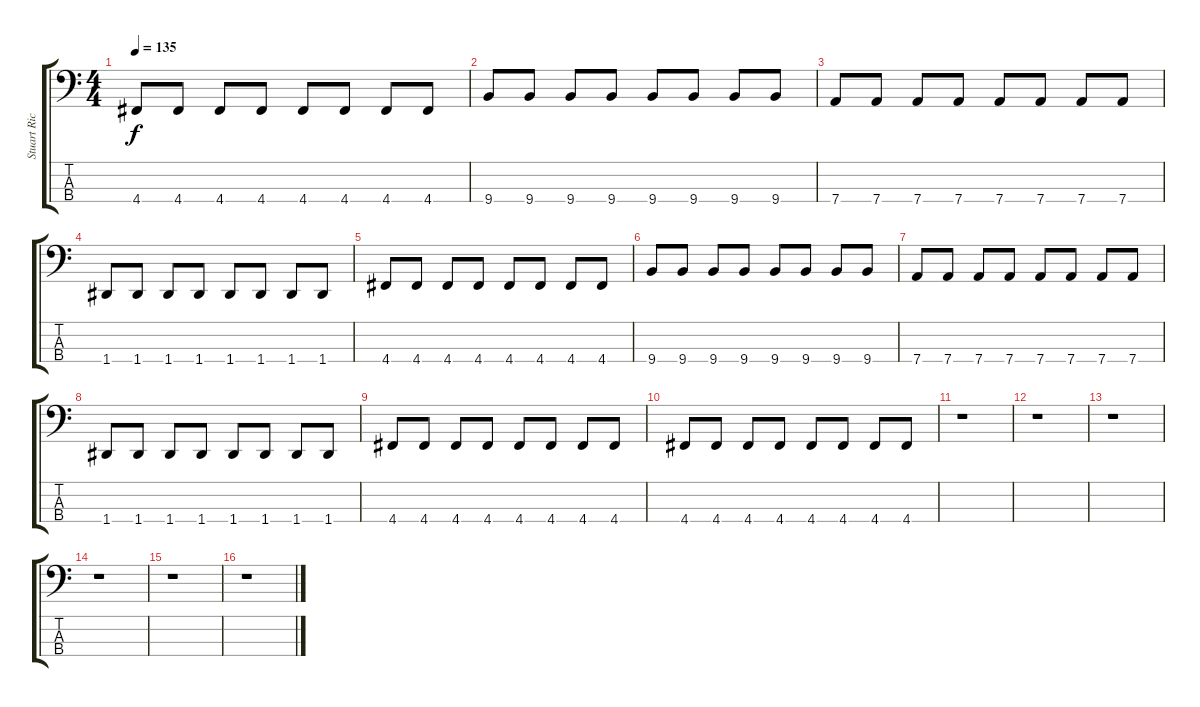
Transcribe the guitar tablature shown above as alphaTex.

\track ("Stuart Richardsson" "Stuart Ric") {instrument electricbassfinger}
\staff {score tabs}
\tuning (G2 D2 A1 D1) {hide}
\ts (4 4)
\tempo 135
\clef f4
\ks c
4.4.8{dy f} 4.4.8 4.4.8 4.4.8 4.4.8 4.4.8 4.4.8 4.4.8 |
9.4.8 9.4.8 9.4.8 9.4.8 9.4.8 9.4.8 9.4.8 9.4.8 |
7.4.8 7.4.8 7.4.8 7.4.8 7.4.8 7.4.8 7.4.8 7.4.8 |
1.4.8 1.4.8 1.4.8 1.4.8 1.4.8 1.4.8 1.4.8 1.4.8 |
4.4.8 4.4.8 4.4.8 4.4.8 4.4.8 4.4.8 4.4.8 4.4.8 |
9.4.8 9.4.8 9.4.8 9.4.8 9.4.8 9.4.8 9.4.8 9.4.8 |
7.4.8 7.4.8 7.4.8 7.4.8 7.4.8 7.4.8 7.4.8 7.4.8 |
1.4.8 1.4.8 1.4.8 1.4.8 1.4.8 1.4.8 1.4.8 1.4.8 |
4.4.8 4.4.8 4.4.8 4.4.8 4.4.8 4.4.8 4.4.8 4.4.8 |
4.4.8 4.4.8 4.4.8 4.4.8 4.4.8 4.4.8 4.4.8 4.4.8 |
r.1 |
r.1 |
r.1 |
r.1 |
r.1 |
r.1
